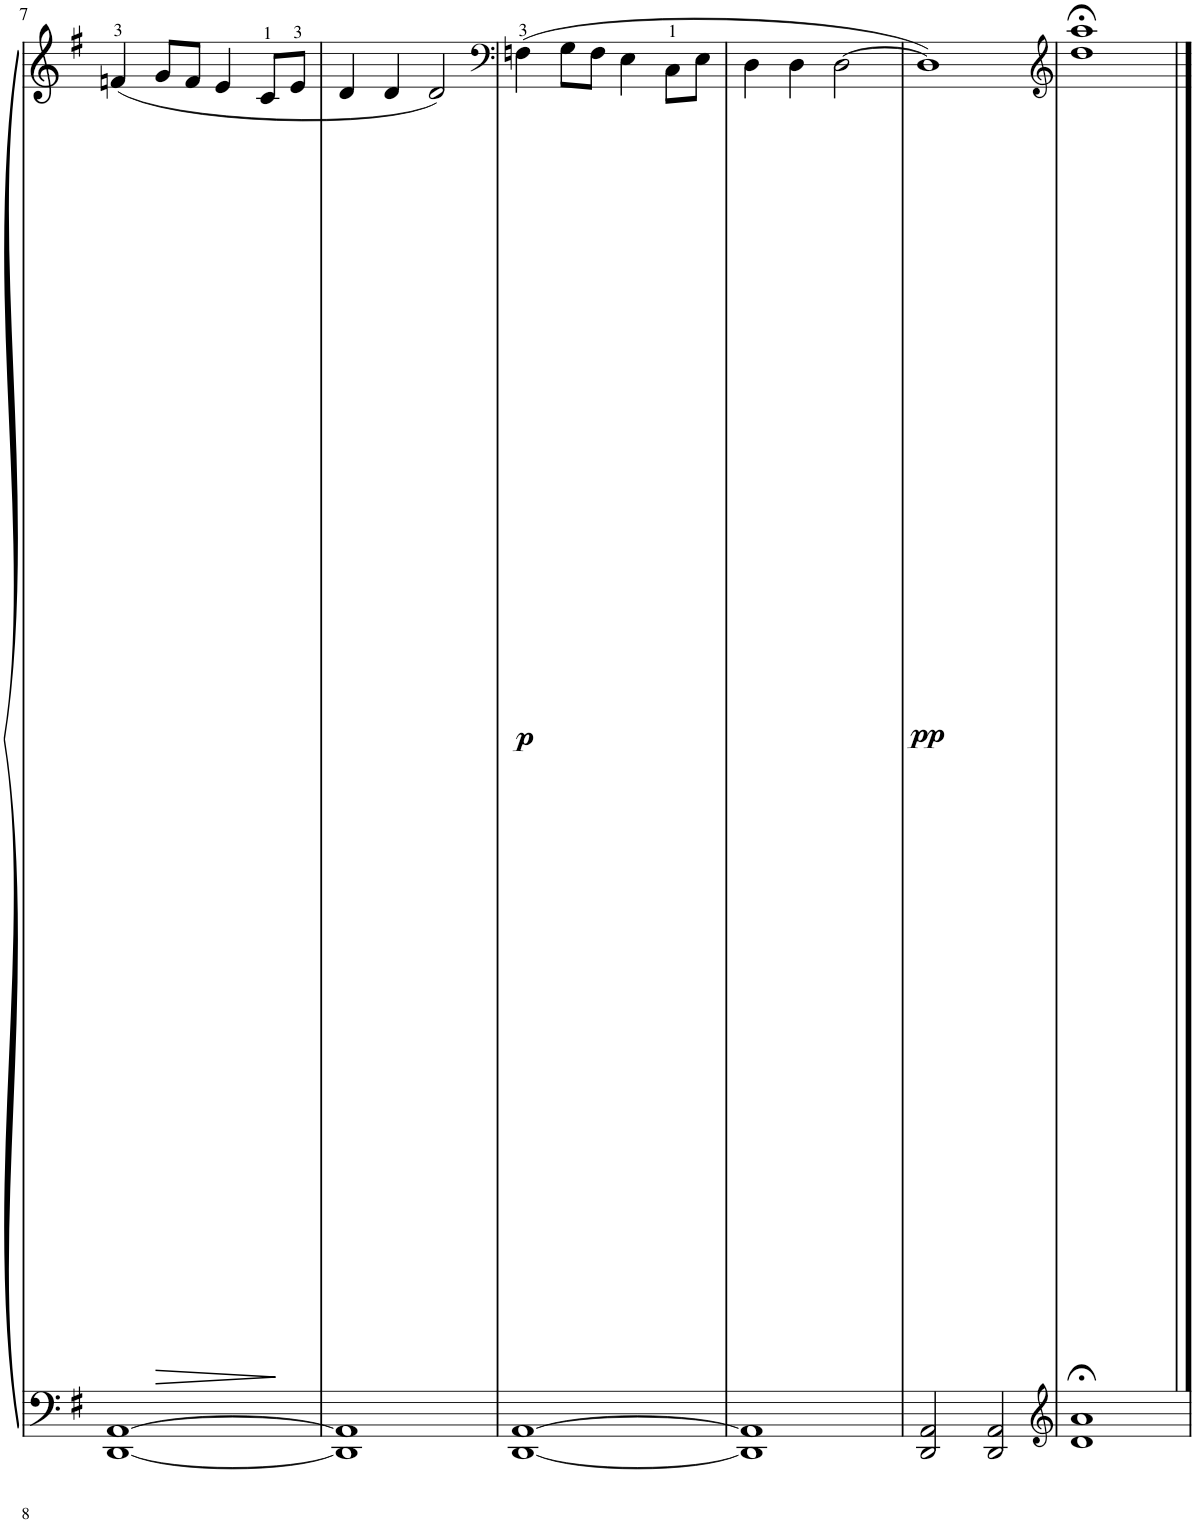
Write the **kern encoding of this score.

**kern	**kern	**dynam
*part1	*part1	*part1
*staff2	*staff1	*staff1/2
*I"Piano	*	*
*I'Pno	*	*
!!LO:PB:g=z
*clefF4	*clefG2	*
*k[f#]	*k[f#]	*
*M4/4	*M4/4	*
=7	=7	=7
[1DD [1AA	(4fn/	.
!	!	!LO:HP:b
.	8g/L	>
.	8f/J	.
.	4e/	.
.	8c/L	.
.	8e/J	.
.	.	]
=8	=8	=8
1DD] 1AA]	4d/	.
.	4d/	.
.	2d/)	.
=9	=9	=9
*	*clefF4	*
!	!	!LO:DY:b
[1DD [1AA	(4Fn\	p
.	8G\L	.
.	8F\J	.
.	4E\	.
.	8C\L	.
.	8E\J	.
=10	=10	=10
1DD] 1AA]	4D\	.
.	4D\	.
.	[2D\	.
=11	=11	=11
!	!	!LO:DY:b
2DD/ 2AA/	1D])	pp
2DD/ 2AA/	.	.
=12	=12	=12
*clefG2	*clefG2	*
1d;< 1a;<	1dd;< 1aa;<	.
==	==	==
*-	*-	*-
